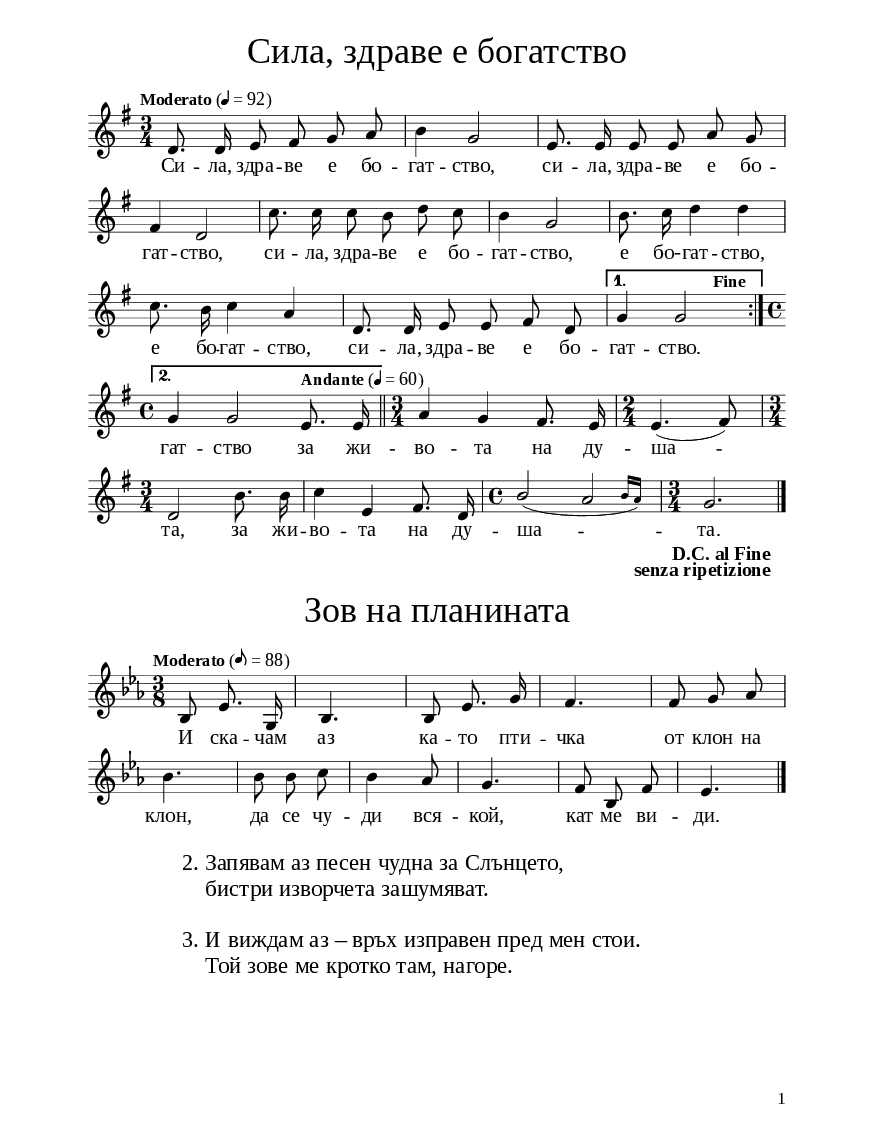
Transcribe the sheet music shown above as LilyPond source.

\version "2.24.3"

% include paper part and global functions
\include "include/globals.ily"

\bookpart {
  \label #'ref112_1
  \tocItem \markup "Сила, здраве е богатство"

  \paper {
    print-all-headers = ##t
    print-page-number = ##t
    print-first-page-number = ##t

    % put page numbers on the bottom
    oddHeaderMarkup = \markup ""
    evenHeaderMarkup = \markup ""
    oddFooterMarkup = \markup
    \fill-line {
      ""
      \if \should-print-page-number \fromproperty #'page:page-number-string
    }
    evenFooterMarkup = \markup
    \fill-line {
      \if \should-print-page-number \fromproperty #'page:page-number-string
      ""
    }

    left-margin = 1.5\cm
    right-margin = 1.5\cm
    top-margin = 1.6\cm
    bottom-margin = 1.2\cm
    ragged-bottom = ##t % do not spread the staves to fill the whole vertical space

    % change distance between staves
    system-system-spacing =
    #'((basic-distance . 11)
       (minimum-distance . 6)
       (padding . 1)
       (stretchability . 12))
  }
  \score {
    \include "include/score-layout.ily"


    \new Voice \relative c' {
      \clef treble
      \key g \major
      \time 3/4
      \tempoFunc "Moderato" 4 "92"
      \autoBeamOff

      \repeat volta 2 {
        d8. d16 e8 fis8 g8 a8 | b4 g2 | e8. e16 e8 e8 a8 g8 | \break



        fis4 d2 |  c'8. c16 c8 b8 d8 c8 | b4 g2 | b8. c16 d4 d4 | \break

        c8. b16 c4 a4 |    d,8. d16 e8 e8 fis8 d8
      } \alternative {
        { | g4 \tempo "         Fine" g2 | \break }
        {
          \time 4/4 g4 g2

          \override Score.MetronomeMark.outside-staff-priority = #99
          %\override Score.MetronomeMark.X-extent=#'(-4.5 . 0)
          \tempoFunc "Andante" 4 "60"

          e8. e16
        }
      }

      \bar "||" \time 3/4  a4 g4 fis8. e16


      \time 2/4  e4. ( fis8 ) \break

      | \time 3/4  d2 b'8. b16 | c4 e,4 fis8. d16 | \time 4/4 \stemUp b'2 ( \afterGrace a2 { b16[ a] )} |
      \time 3/4  |
      g2. \bar "|."


    }



    \addlyrics {
      Си -- ла,
      здра -- ве е бо -- гат -- ство, си -- ла, здра --
      ве е бо -- гат -- ство, си -- ла, здра -- ве е
      бо -- гат -- ство, е "бо-" -- гат -- ство, е бо --
      гат -- ство, си -- ла, здра -- ве е бо -- гат --
      ство. гат -- ство за жи -- во -- та на ду -- ша
      -- та, за жи -- во -- та на ду -- ша -- та.
    }

    \header {
      title = \titleFunc #'ref_desc_12 "Сила, здраве е богатство" "Sila, zdrave e bogatstvo"
    }

    \midi{}

  } % score

  \markup \dc-two "D.C. al Fine" "senza ripetizione"

  \label #'ref112_2
  \tocItem \markup "Зов на планината"

  \score {
    \include "include/score-layout.ily"


    \new Voice \relative c' {

      \clef treble
      \key es \major
      \time 3/8
      \tempoFunc "Moderato" 8 "88"
      \autoBeamOff
      bes8
      es8.  g,16 |
      bes4. |  bes8  es8. g16 |
      f4.|  f8  g8 as8 \break |
      bes4. | bes8  bes8 c8 | bes4
      as8 |  g4. | f8 bes,8 f'8 | es4. \bar "|."
    }

    \addlyrics {
      И ска -- чам аз ка -- то пти -- чка от клон на клон, да се чу -- ди вся -- кой, кат ме ви -- ди.
    }

    \header {
      title = \titleFunc #'ref_desc_9 "Зов на планината" "Zov na planinata"
    }

    \midi{}

  } % score

  \markup \abs-fontsize #11 {
    \hspace #12
    \override #`(baseline-skip . ,bgCoupletBaselineSkip)
    \column {
      \line {  2. Запявам аз  песен чудна за Слънцето, }
      \line {   "   "  бистри изворчета зашумяват.}
      \line {   "   " }
      \line {3. И виждам аз – връх изправен пред мен стои.}
      \line {   "   "  Той зове ме кротко там, нагоре.}
    }

  } % markup





} % bookpart
